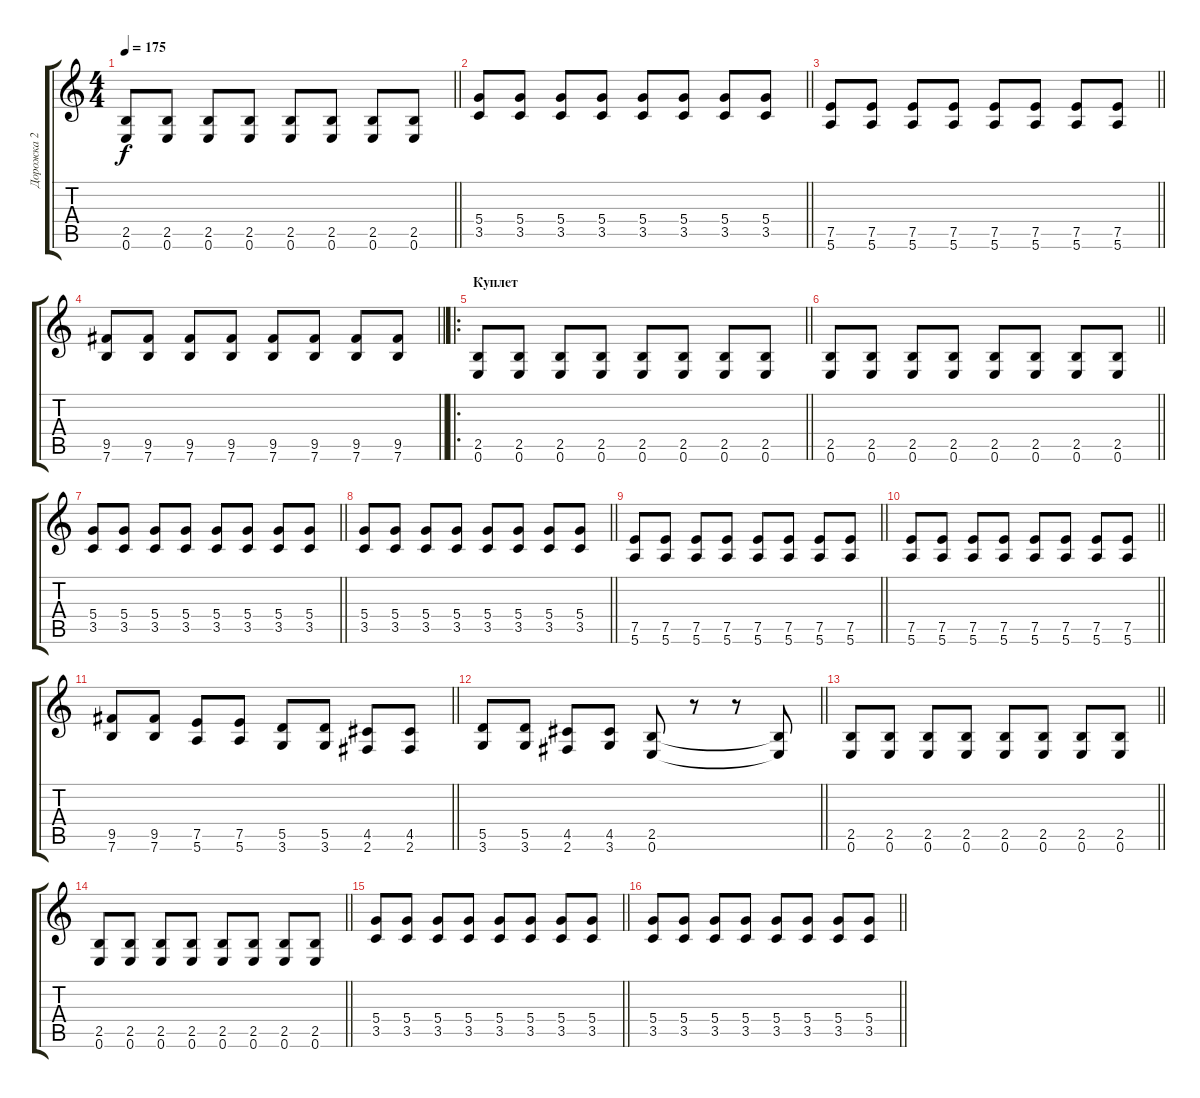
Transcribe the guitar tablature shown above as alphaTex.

\track ("Дорожка 2" "Дорожка 2") {instrument distortionguitar}
\staff {score tabs}
\tuning (E4 B3 G3 D3 A2 E2) {hide}
\ts (4 4)
\tempo 175
\clef g2
\barLineRight lightlight
\ks c
(2.5 0.6).8{dy f} (2.5 0.6).8 (2.5 0.6).8 (2.5 0.6).8 (2.5 0.6).8 (2.5 0.6).8 (2.5 0.6).8 (2.5 0.6).8 |
\barLineRight lightlight
(5.4 3.5).8 (5.4 3.5).8 (5.4 3.5).8 (5.4 3.5).8 (5.4 3.5).8 (5.4 3.5).8 (5.4 3.5).8 (5.4 3.5).8 |
\barLineRight lightlight
(7.5 5.6).8 (7.5 5.6).8 (7.5 5.6).8 (7.5 5.6).8 (7.5 5.6).8 (7.5 5.6).8 (7.5 5.6).8 (7.5 5.6).8 |
\barLineRight lightlight
(9.5 7.6).8 (9.5 7.6).8 (9.5 7.6).8 (9.5 7.6).8 (9.5 7.6).8 (9.5 7.6).8 (9.5 7.6).8 (9.5 7.6).8 |
\ro
\section ("" "Куплет")
\barLineRight lightlight
(2.5 0.6).8 (2.5 0.6).8 (2.5 0.6).8 (2.5 0.6).8 (2.5 0.6).8 (2.5 0.6).8 (2.5 0.6).8 (2.5 0.6).8 |
\barLineRight lightlight
(2.5 0.6).8 (2.5 0.6).8 (2.5 0.6).8 (2.5 0.6).8 (2.5 0.6).8 (2.5 0.6).8 (2.5 0.6).8 (2.5 0.6).8 |
\barLineRight lightlight
(5.4 3.5).8 (5.4 3.5).8 (5.4 3.5).8 (5.4 3.5).8 (5.4 3.5).8 (5.4 3.5).8 (5.4 3.5).8 (5.4 3.5).8 |
\barLineRight lightlight
(5.4 3.5).8 (5.4 3.5).8 (5.4 3.5).8 (5.4 3.5).8 (5.4 3.5).8 (5.4 3.5).8 (5.4 3.5).8 (5.4 3.5).8 |
\barLineRight lightlight
(7.5 5.6).8 (7.5 5.6).8 (7.5 5.6).8 (7.5 5.6).8 (7.5 5.6).8 (7.5 5.6).8 (7.5 5.6).8 (7.5 5.6).8 |
\barLineRight lightlight
(7.5 5.6).8 (7.5 5.6).8 (7.5 5.6).8 (7.5 5.6).8 (7.5 5.6).8 (7.5 5.6).8 (7.5 5.6).8 (7.5 5.6).8 |
\barLineRight lightlight
(9.5 7.6).8 (9.5 7.6).8 (7.5 5.6).8 (7.5 5.6).8 (5.5 3.6).8 (5.5 3.6).8 (4.5 2.6).8 (4.5 2.6).8 |
\barLineRight lightlight
(5.5 3.6).8 (5.5 3.6).8 (4.5 2.6).8 (4.5 3.6).8 (2.5 0.6).8 r.8 r.8 (2.5{t} 0.6{t}).8 |
\barLineRight lightlight
(2.5 0.6).8 (2.5 0.6).8 (2.5 0.6).8 (2.5 0.6).8 (2.5 0.6).8 (2.5 0.6).8 (2.5 0.6).8 (2.5 0.6).8 |
\barLineRight lightlight
(2.5 0.6).8 (2.5 0.6).8 (2.5 0.6).8 (2.5 0.6).8 (2.5 0.6).8 (2.5 0.6).8 (2.5 0.6).8 (2.5 0.6).8 |
\barLineRight lightlight
(5.4 3.5).8 (5.4 3.5).8 (5.4 3.5).8 (5.4 3.5).8 (5.4 3.5).8 (5.4 3.5).8 (5.4 3.5).8 (5.4 3.5).8 |
\barLineRight lightlight
(5.4 3.5).8 (5.4 3.5).8 (5.4 3.5).8 (5.4 3.5).8 (5.4 3.5).8 (5.4 3.5).8 (5.4 3.5).8 (5.4 3.5).8
